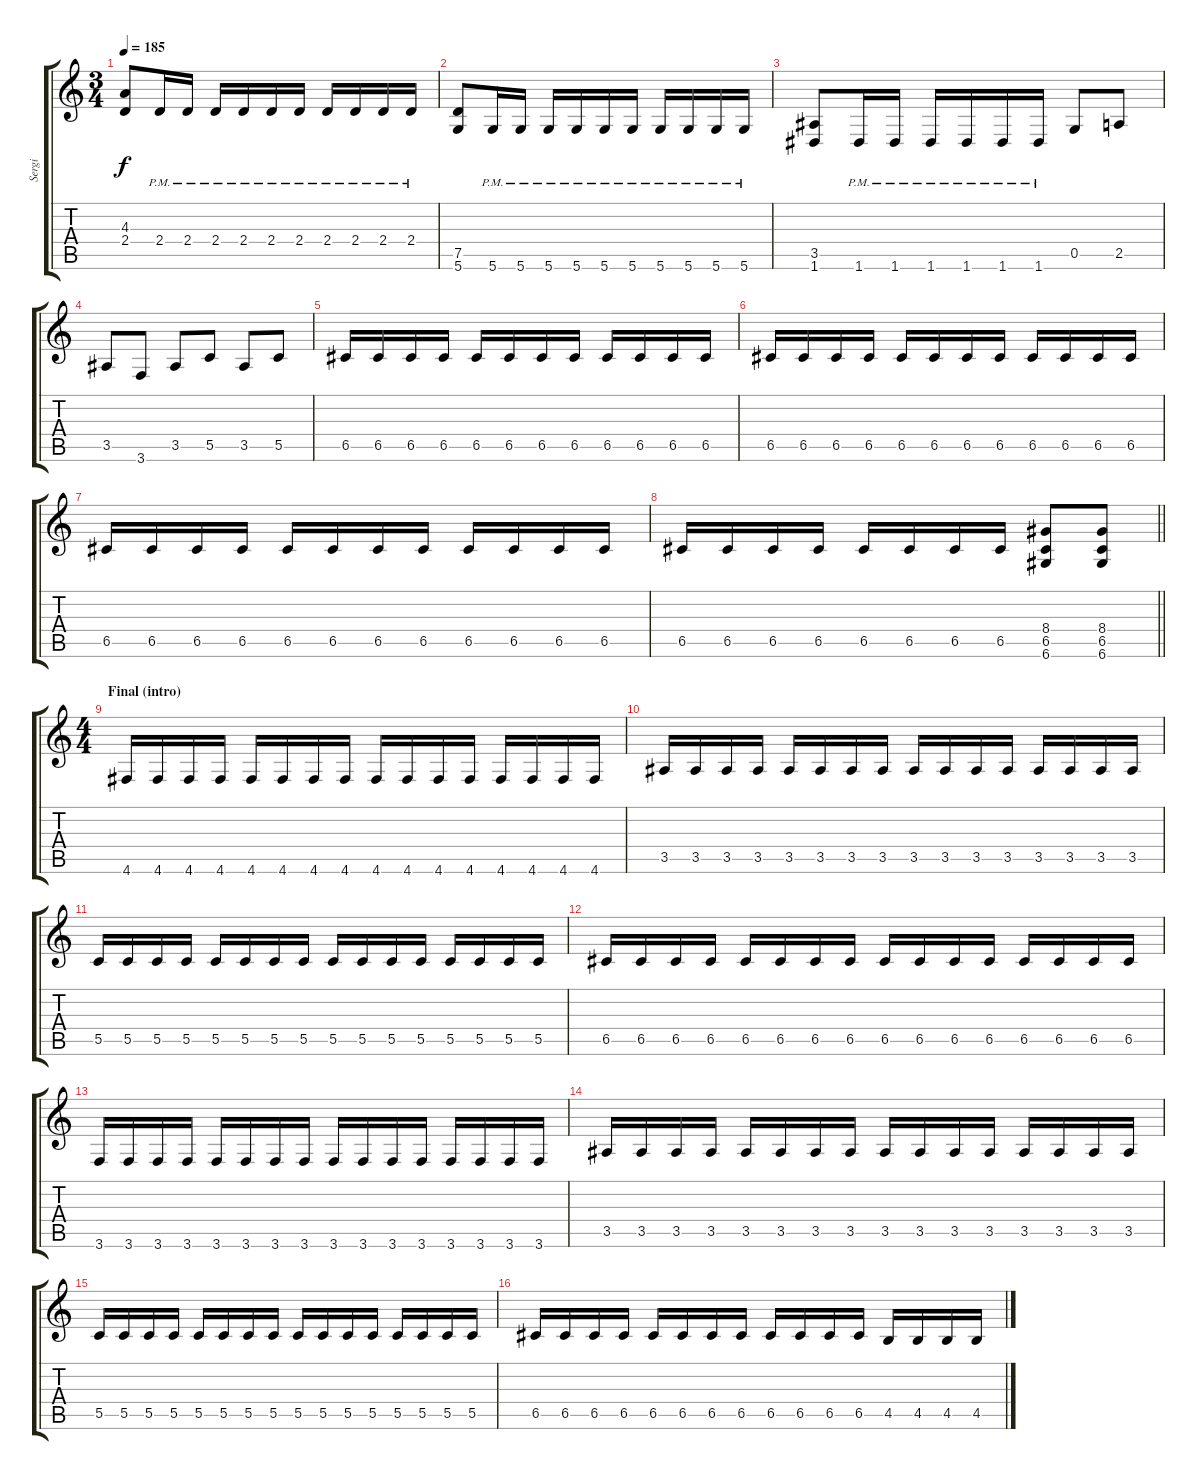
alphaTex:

\track ("Sergi" "Sergi") {instrument distortionguitar}
\staff {score tabs}
\tuning (D4 A3 F3 C3 G2 D2) {hide}
\ts (3 4)
\tempo 185
\clef g2
\ks c
(4.3 2.4).8{dy f} 2.4{pm}.16 2.4{pm}.16 2.4{pm}.16 2.4{pm}.16 2.4{pm}.16 2.4{pm}.16 2.4{pm}.16 2.4{pm}.16 2.4{pm}.16 2.4{pm}.16 |
(7.5 5.6).8 5.6{pm}.16 5.6{pm}.16 5.6{pm}.16 5.6{pm}.16 5.6{pm}.16 5.6{pm}.16 5.6{pm}.16 5.6{pm}.16 5.6{pm}.16 5.6{pm}.16 |
(3.5 1.6).8 1.6{pm}.16 1.6{pm}.16 1.6{pm}.16 1.6{pm}.16 1.6{pm}.16 1.6{pm}.16 0.5.8 2.5.8 |
3.5.8 3.6.8 3.5.8 5.5.8 3.5.8 5.5.8 |
6.5.16 6.5.16 6.5.16 6.5.16 6.5.16 6.5.16 6.5.16 6.5.16 6.5.16 6.5.16 6.5.16 6.5.16 |
6.5.16 6.5.16 6.5.16 6.5.16 6.5.16 6.5.16 6.5.16 6.5.16 6.5.16 6.5.16 6.5.16 6.5.16 |
6.5.16 6.5.16 6.5.16 6.5.16 6.5.16 6.5.16 6.5.16 6.5.16 6.5.16 6.5.16 6.5.16 6.5.16 |
\barLineRight lightlight
6.5.16 6.5.16 6.5.16 6.5.16 6.5.16 6.5.16 6.5.16 6.5.16 (8.4 6.5 6.6).8 (8.4 6.5 6.6).8 |
\ts (4 4)
\section ("" "Final (intro)")
4.6.16 4.6.16 4.6.16 4.6.16 4.6.16 4.6.16 4.6.16 4.6.16 4.6.16 4.6.16 4.6.16 4.6.16 4.6.16 4.6.16 4.6.16 4.6.16 |
3.5.16 3.5.16 3.5.16 3.5.16 3.5.16 3.5.16 3.5.16 3.5.16 3.5.16 3.5.16 3.5.16 3.5.16 3.5.16 3.5.16 3.5.16 3.5.16 |
5.5.16 5.5.16 5.5.16 5.5.16 5.5.16 5.5.16 5.5.16 5.5.16 5.5.16 5.5.16 5.5.16 5.5.16 5.5.16 5.5.16 5.5.16 5.5.16 |
6.5.16 6.5.16 6.5.16 6.5.16 6.5.16 6.5.16 6.5.16 6.5.16 6.5.16 6.5.16 6.5.16 6.5.16 6.5.16 6.5.16 6.5.16 6.5.16 |
3.6.16 3.6.16 3.6.16 3.6.16 3.6.16 3.6.16 3.6.16 3.6.16 3.6.16 3.6.16 3.6.16 3.6.16 3.6.16 3.6.16 3.6.16 3.6.16 |
3.5.16 3.5.16 3.5.16 3.5.16 3.5.16 3.5.16 3.5.16 3.5.16 3.5.16 3.5.16 3.5.16 3.5.16 3.5.16 3.5.16 3.5.16 3.5.16 |
5.5.16 5.5.16 5.5.16 5.5.16 5.5.16 5.5.16 5.5.16 5.5.16 5.5.16 5.5.16 5.5.16 5.5.16 5.5.16 5.5.16 5.5.16 5.5.16 |
6.5.16 6.5.16 6.5.16 6.5.16 6.5.16 6.5.16 6.5.16 6.5.16 6.5.16 6.5.16 6.5.16 6.5.16 4.5.16 4.5.16 4.5.16 4.5.16
